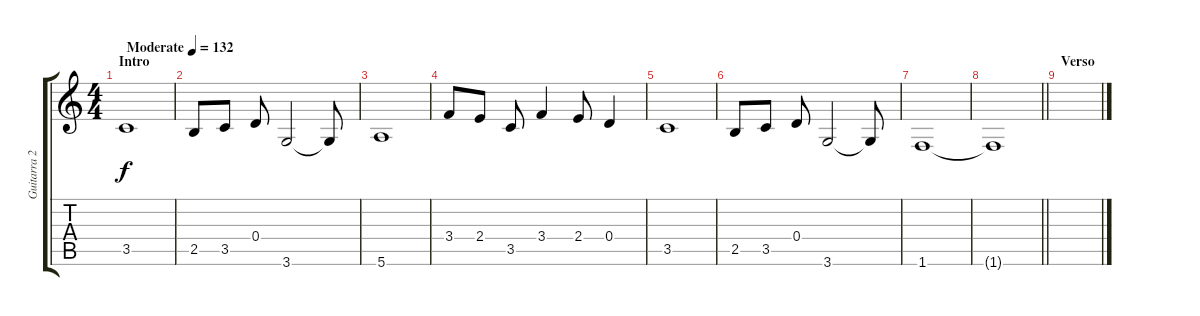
\track ("Guitarra 2 " "Guitarra 2") {instrument distortionguitar}
\staff {score tabs}
\tuning (E4 B3 G3 D3 A2 E2) {hide}
\ts (4 4)
\section ("" "Intro")
\tempo (132 "Moderate")
\clef g2
\ks c
3.5.1{dy f instrument distortionguitar} |
2.5.8 3.5.8 0.4.8 3.6.2 3.6{t}.8 |
5.6.1 |
3.4.8 2.4.8 3.5.8 3.4.4 2.4.8 0.4.4 |
3.5.1 |
2.5.8 3.5.8 0.4.8 3.6.2 3.6{t}.8 |
1.6.1 |
\barLineRight lightlight
1.6{t}.1 |
\section ("" "Verso")
